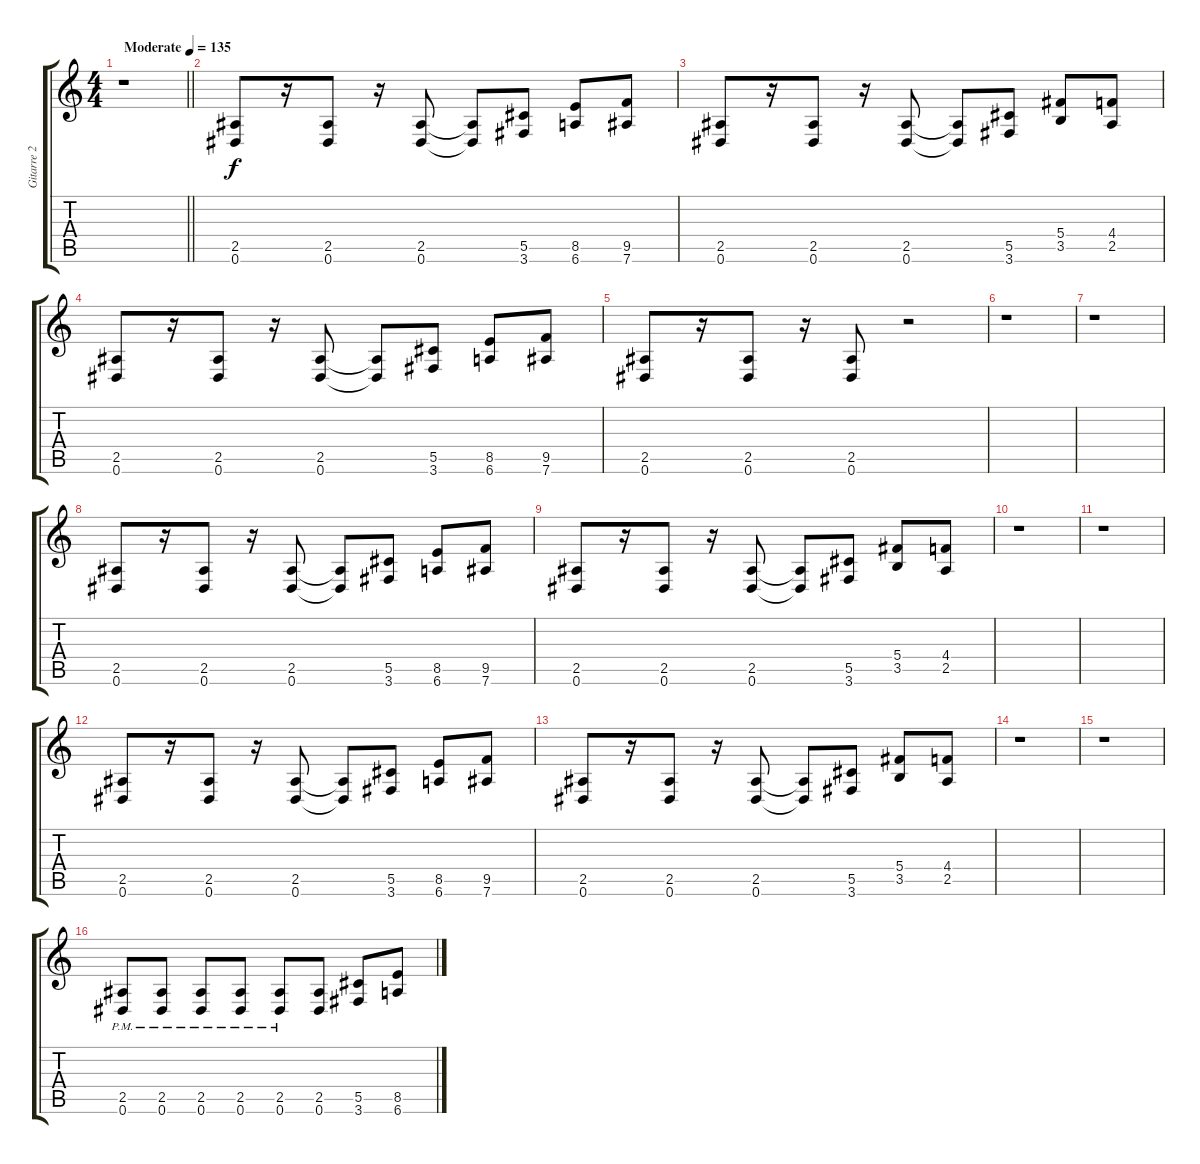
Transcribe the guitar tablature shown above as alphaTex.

\track ("Gitarre 2" "Gitarre 2") {instrument distortionguitar}
\staff {score tabs}
\tuning (Eb4 Bb3 Gb3 Db3 Ab2 Eb2) {hide}
\ts (4 4)
\tempo (135 "Moderate")
\clef g2
\barLineRight lightlight
\ks c
r.1{dy f instrument distortionguitar} |
(2.5 0.6).8 r.16 (2.5 0.6).8 r.16 (2.5 0.6).8 (2.5{t} 0.6{t}).8 (5.5 3.6).8 (8.5 6.6).8 (9.5 7.6).8 |
(2.5 0.6).8 r.16 (2.5 0.6).8 r.16 (2.5 0.6).8 (2.5{t} 0.6{t}).8 (5.5 3.6).8 (5.4 3.5).8 (4.4 2.5).8 |
(2.5 0.6).8 r.16 (2.5 0.6).8 r.16 (2.5 0.6).8 (2.5{t} 0.6{t}).8 (5.5 3.6).8 (8.5 6.6).8 (9.5 7.6).8 |
(2.5 0.6).8 r.16 (2.5 0.6).8 r.16 (2.5 0.6).8 r.2 |
r.1 |
r.1 |
(2.5 0.6).8 r.16 (2.5 0.6).8 r.16 (2.5 0.6).8 (2.5{t} 0.6{t}).8 (5.5 3.6).8 (8.5 6.6).8 (9.5 7.6).8 |
(2.5 0.6).8 r.16 (2.5 0.6).8 r.16 (2.5 0.6).8 (2.5{t} 0.6{t}).8 (5.5 3.6).8 (5.4 3.5).8 (4.4 2.5).8 |
r.1 |
r.1 |
(2.5 0.6).8 r.16 (2.5 0.6).8 r.16 (2.5 0.6).8 (2.5{t} 0.6{t}).8 (5.5 3.6).8 (8.5 6.6).8 (9.5 7.6).8 |
(2.5 0.6).8 r.16 (2.5 0.6).8 r.16 (2.5 0.6).8 (2.5{t} 0.6{t}).8 (5.5 3.6).8 (5.4 3.5).8 (4.4 2.5).8 |
r.1 |
r.1 |
(2.5{pm} 0.6{pm}).8 (2.5{pm} 0.6{pm}).8 (2.5{pm} 0.6{pm}).8 (2.5{pm} 0.6{pm}).8 (2.5{pm} 0.6{pm}).8 (2.5 0.6).8 (5.5 3.6).8 (8.5 6.6).8
